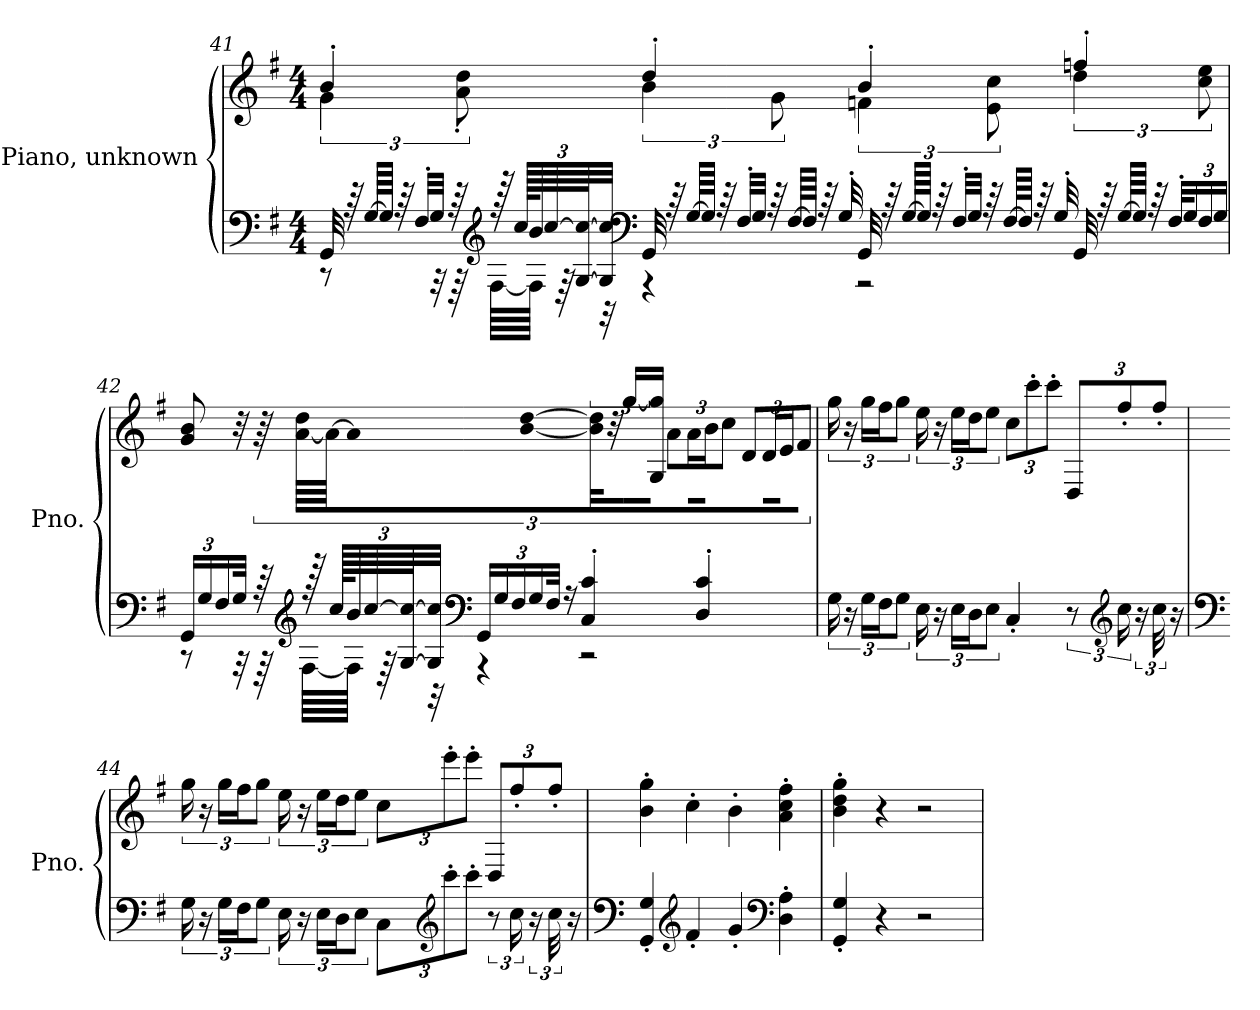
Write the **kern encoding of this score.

**kern	**kern
*part1	*part1
*staff2	*staff1
*I"Piano, unknown	*
*I'Pno.	*
!!LO:LB:g=z
*clefF4	*clefG2
*k[f#]	*k[f#]
*M4/4	*M4/4
=41	=41
*^	*^
32GG/	8r	4b'/	6g\
64r	.	.	.
[64G/LLLL	.	.	.
64G/JJJJ]	.	.	.
64r	.	.	.
32F#'/LLL	.	.	.
32G/JJJ	32r	.	.
64r	64r	.	.
.	.	.	12a\' 12dd\'
*clefG2	*	*	*
128r	[64F#\LLLL	.	.
128cc/KLLLL	.	.	.
*Xbrackettup	*	*	*
96b/	64F#\JJJJ]	.	.
[96cc/	.	.	.
.	64r	.	.
[96G/ 96cc/_J	.	.	.
32G/] 32cc/]JJJ	32r	.	.
*clefF4	*	*	*
32GG/	4r	4dd'/	6b\
64r	.	.	.
[64G/LLLL	.	.	.
64G/JJJJ]	.	.	.
64r	.	.	.
32F#'/LLL	.	.	.
32G/JJJ	.	.	.
64r	.	.	.
.	.	.	12g\
[64F#/LLLL	.	.	.
64F#/JJJJ]	.	.	.
64r	.	.	.
32G'/	.	.	.
32GG/	2r	4b'/	6fn\
64r	.	.	.
[64G/LLLL	.	.	.
64G/JJJJ]	.	.	.
64r	.	.	.
32F#'/LLL	.	.	.
32G/JJJ	.	.	.
64r	.	.	.
.	.	.	12e\ 12cc\
[64F#/LLLL	.	.	.
64F#/JJJJ]	.	.	.
64r	.	.	.
32G'/	.	.	.
32GG/	.	4ffn'/	6dd\
64r	.	.	.
[64G/LLLL	.	.	.
64G/JJJJ]	.	.	.
64r	.	.	.
32F#'/KLL	.	.	.
24G/	.	.	.
24F#/	.	.	12cc\ 12ee\
24G/JJ	.	.	.
*	*	*v	*v
!!LO:LB:g=z
=42	=42	=42
24GG/LL	8r	8g/ 8b/
24G/	.	.
24F#/	.	.
32G/JJk	32r	32r
64r	64r	96r
.	.	[96a\ 96dd\LLLL
*clefG2	*	*
128r	[64F#\LLLL	.
.	.	96a\JJ_
128cc/KLLLL	.	.
96b/	64F#\JJJJ]	16a\J]
[96cc/	.	.
.	64r	.
[96G/ 96cc/_J	.	.
32G/] 32cc/]JJJ	32r	.
*clefF4	*	*
24GG/LL	4r	[8b\ [8dd\
24G/	.	.
24F#/	.	.
24G/	.	48b\] 48dd\]Jkk
.	.	48r
48F#/JJk	.	[24gg/LL
16r	.	.
.	.	24G/ 24gg/]JJ
*	*	*Xbrackettup
4C/' 4c/'	2r	12a\L
.	.	24a\L
.	.	24b\J
.	.	12cc\J
4D/' 4c/'	.	12d/L
.	.	24d/L
.	.	24e/J
.	.	12f#/J
*v	*v	*
!!LO:LB:g=z
=43	=43
*brackettup	*brackettup
24G\	24gg\
24r	24r
24G\LL	24gg\LL
*Xbrackettup	*Xbrackettup
24F#\J	24ff#\J
12G\J	12gg\J
*brackettup	*brackettup
24E\	24ee\
24r	24r
24E\LL	24ee\LL
*Xbrackettup	*Xbrackettup
24D\J	24dd\J
12E\J	12ee\J
4C'/	12cc\L
.	12ccc'\
.	12ccc'\J
*brackettup	*
12r	12D/L
*clefG2	*
24cc\	12ff#'/
24r	.
48cc\	12ff#'/J
16r	.
=44	=44
*clefF4	*
*	*brackettup
24G\	24gg\
24r	24r
24G\LL	24gg\LL
*Xbrackettup	*Xbrackettup
24F#\J	24ff#\J
12G\J	12gg\J
*brackettup	*brackettup
24E\	24ee\
24r	24r
24E\LL	24ee\LL
*Xbrackettup	*Xbrackettup
24D\J	24dd\J
12E\J	12ee\J
12C\L	12cc\L
*clefG2	*
12ccc'\	12eee'\
12ccc'\J	12eee'\J
*brackettup	*
12r	12D/L
24cc\	12ff#'/
24r	.
48cc\	12ff#'/J
16r	.
!!LO:PB:g=z
=45	=45
*clefF4	*
4GG/' 4G/'	4b\' 4gg\'
*clefG2	*
4f#'/	4cc'\
4g'/	4b'\
*clefF4	*
4D\' 4A\'	4a\' 4cc\' 4ff#\'
=46	=46
4GG/' 4G/'	4b\' 4dd\' 4gg\'
4r	4r
2r	2r
=	=
*-	*-
